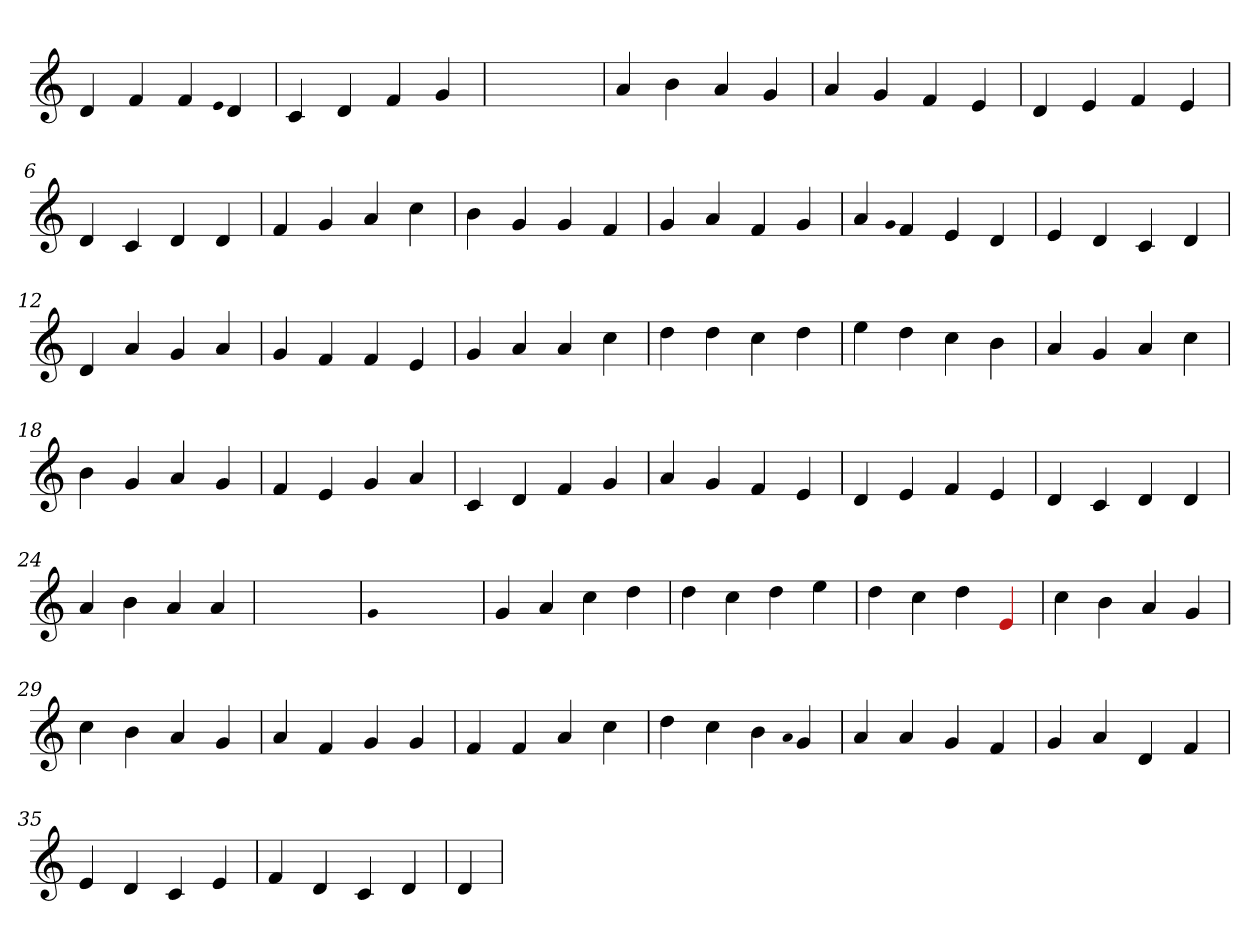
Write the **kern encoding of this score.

**kern
*part1
*staff1
*clefG2
=1
4d
4f
4f
qqe
4d
=2
4c
4d
4f
4g
=3
1ryy
=3
4a
4b
4a
4g
=4
4a
4g
4f
4e
=5
4d
4e
4f
4e
=6
4d
4c
4d
4d
=7
4f
4g
4a
4cc
=8
4b
4g
4g
4f
=9
4g
4a
4f
4g
=10
4a
qqg
4f
4e
4d
=11
4e
4d
4c
4d
=12
4d
4a
4g
4a
=13
4g
4f
4f
4e
=14
4g
4a
4a
4cc
=15
4dd
4dd
4cc
4dd
=16
4ee
4dd
4cc
4b
=17
4a
4g
4a
4cc
=18
4b
4g
4a
4g
=19
4f
4e
4g
4a
=20
4c
4d
4f
4g
=21
4a
4g
4f
4e
=22
4d
4e
4f
4e
=23
4d
4c
4d
4d
=24
4a
4b
4a
4a
=25
1ryy
=25
qqg
1ryy
=25
4g
4a
4cc
4dd
=26
4dd
4cc
4dd
4ee
=27
4dd
4cc
4dd
4Re
=28
4cc
4b
4a
4g
=29
4cc
4b
4a
4g
=30
4a
4f
4g
4g
=31
4f
4f
4a
4cc
=32
4dd
4cc
4b
qqa
4g
=33
4a
4a
4g
4f
=34
4g
4a
4d
4f
=35
4e
4d
4c
4e
=36
4f
4d
4c
4d
=37
4d
=
*-
